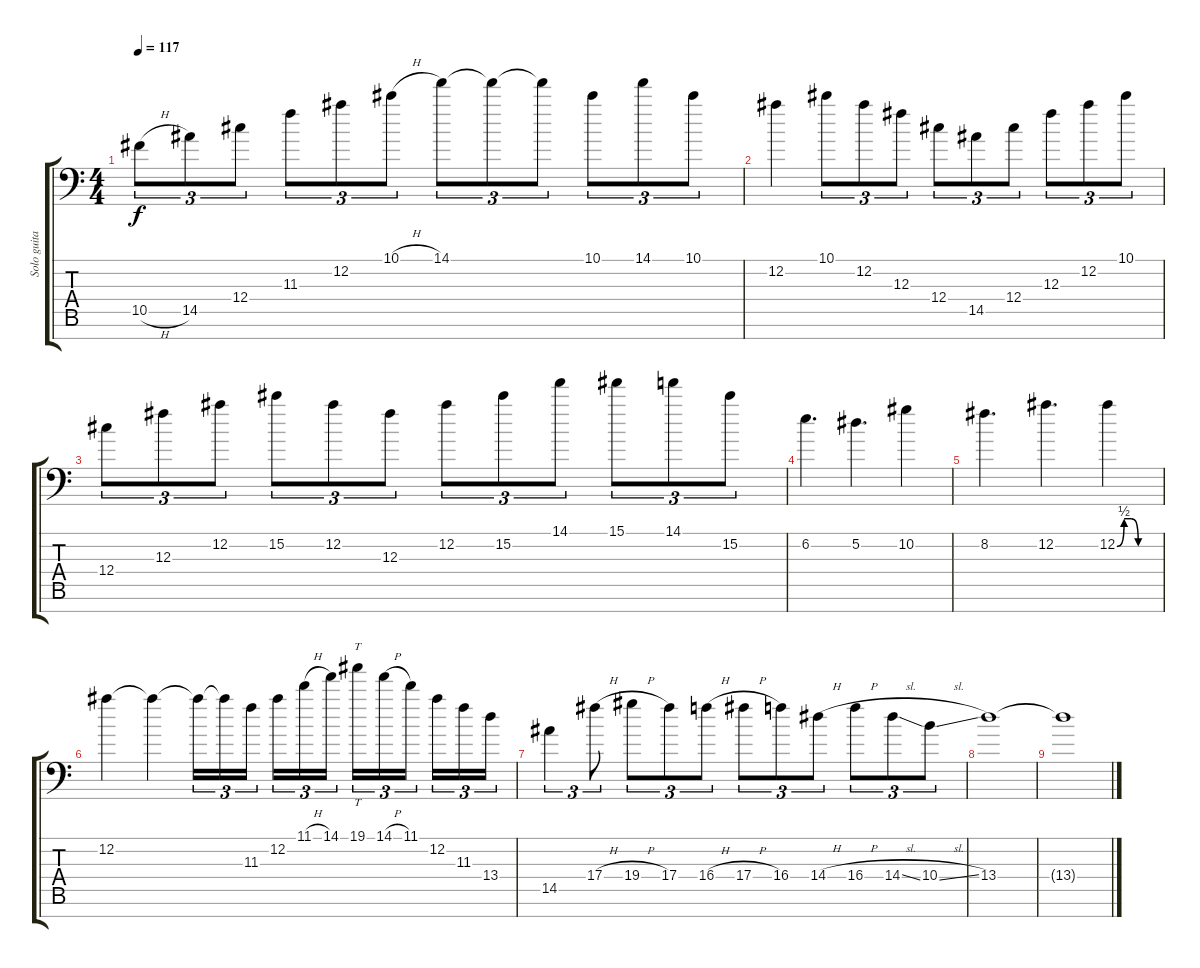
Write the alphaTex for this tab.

\track ("Solo guitar" "Solo guita") {instrument distortionguitar}
\staff {score tabs}
\tuning (Eb4 Bb3 Gb3 Db3 Ab2 Eb2 Bb1) {hide}
\ts (4 4)
\tempo 117
\clef f4
\ks c
10.5{h}.8{tu (3 2) dy f} 14.5.8{tu (3 2)} 12.4.8{tu (3 2)} 11.3.8{tu (3 2)} 12.2.8{tu (3 2)} 10.1{h}.8{tu (3 2)} 14.1.8{tu (3 2)} 14.1{t}.8{tu (3 2)} 14.1{t}.8{tu (3 2)} 10.1.8{tu (3 2)} 14.1.8{tu (3 2)} 10.1.8{tu (3 2)} |
12.2.4 10.1.8{tu (3 2)} 12.2.8{tu (3 2)} 12.3.8{tu (3 2)} 12.4.8{tu (3 2)} 14.5.8{tu (3 2)} 12.4.8{tu (3 2)} 12.3.8{tu (3 2)} 12.2.8{tu (3 2)} 10.1.8{tu (3 2)} |
12.4.8{tu (3 2)} 12.3.8{tu (3 2)} 12.2.8{tu (3 2)} 15.2.8{tu (3 2)} 12.2.8{tu (3 2)} 12.3.8{tu (3 2)} 12.2.8{tu (3 2)} 15.2.8{tu (3 2)} 14.1.8{tu (3 2)} 15.1.8{tu (3 2)} 14.1.8{tu (3 2)} 15.2.8{tu (3 2)} |
6.2.4{d} 5.2.4{d} 10.2.4 |
8.2.4{d} 12.2.4{d} 12.2{be (custom 0 0 10 2 20 2 30 0 60 0)}.4 |
12.2.4 12.2{t}.4 12.2{t}.16{tu (3 2)} 12.2{t}.16{tu (3 2)} 11.3.16{tu (3 2) beam splitsecondary} 12.2.16{tu (3 2)} 11.1{h}.16{tu (3 2)} 14.1.16{tu (3 2)} 19.1.16{tt tu (3 2)} 14.1{h}.16{tu (3 2)} 11.1.16{tu (3 2) beam splitsecondary} 12.2.16{tu (3 2)} 11.3.16{tu (3 2)} 13.4.16{tu (3 2)} |
14.5.4{tu (3 2)} 17.4{h}.8{tu (3 2)} 19.4{h}.8{tu (3 2)} 17.4.8{tu (3 2)} 16.4{h}.8{tu (3 2)} 17.4{h}.8{tu (3 2)} 16.4.8{tu (3 2)} 14.4{h}.8{tu (3 2)} 16.4{h}.8{tu (3 2)} 14.4{sl}.8{tu (3 2)} 10.4{sl}.8{tu (3 2)} |
13.4.1 |
13.4{t}.1
